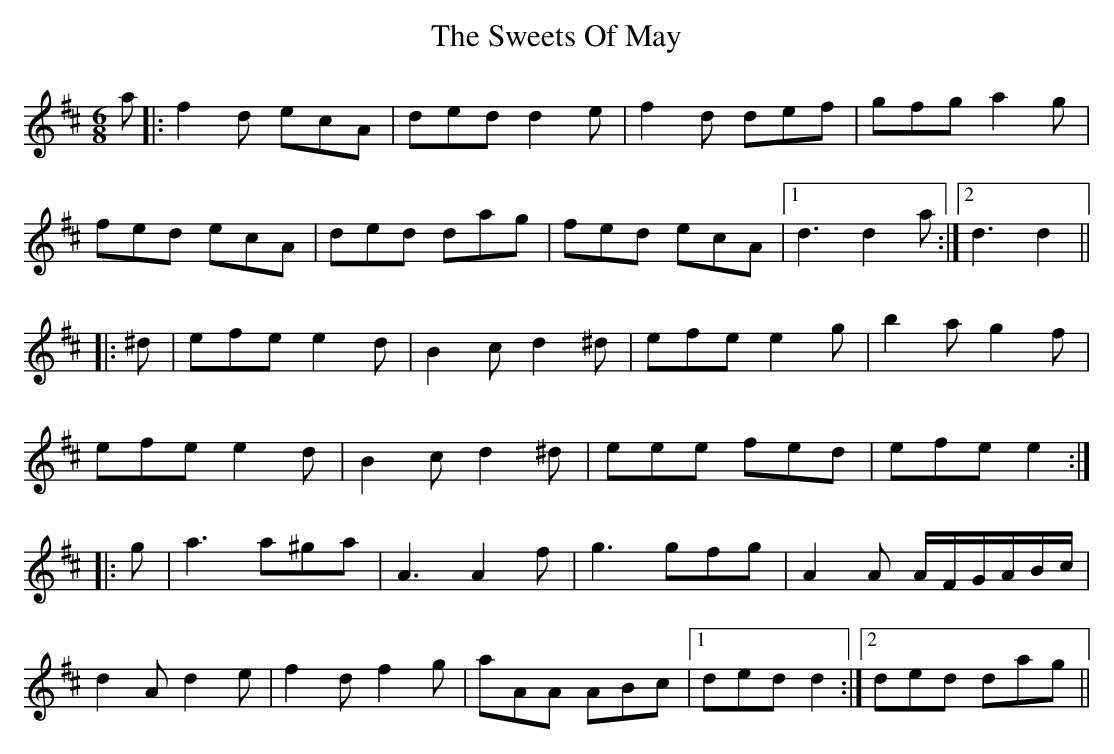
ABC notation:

X:1
T: The Sweets Of May
M: 6/8
L: 1/8
K: Dmaj
a|:f2 d ecA|ded d2 e|f2 d def|gfg a2 g|
fed ecA|ded dag|fed ecA|1 d3 d2 a:|2 d3 d2||
|:^d|efe e2 d|B2 c d2 ^d|efe e2 g|b2 a g2 f|
efe e2 d|B2 c d2 ^d|eee fed|efe e2:|
|:g|a3 a^ga|A3 A2 f|g3 gfg|A2 A A/F/G/A/B/c/|
d2 A d2 e|f2 d f2 g|aAA ABc|1 ded d2:|2 ded dag||
